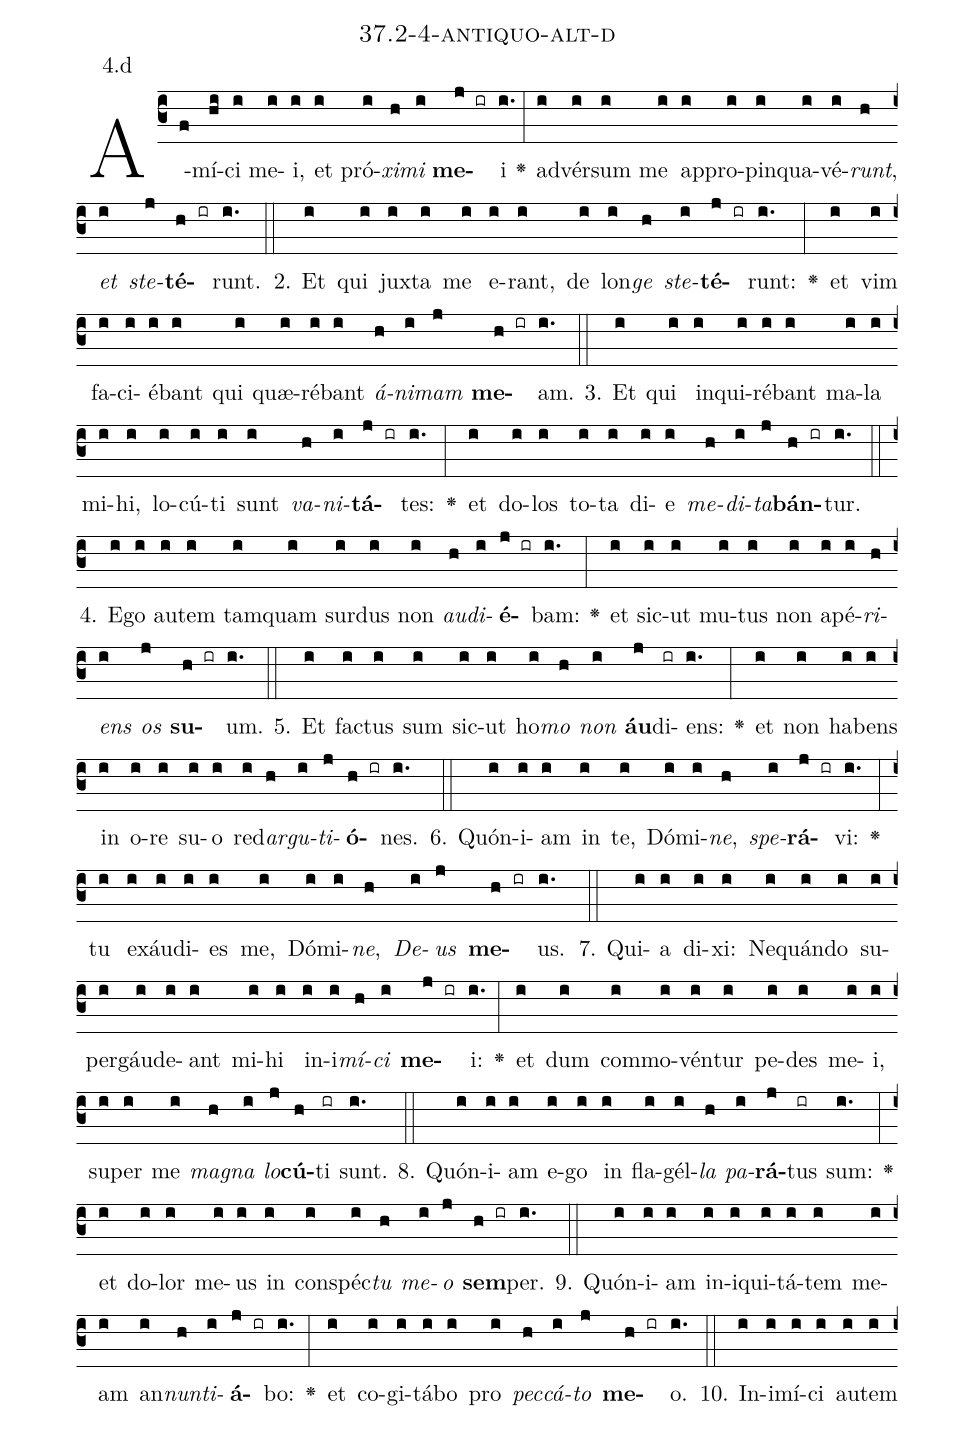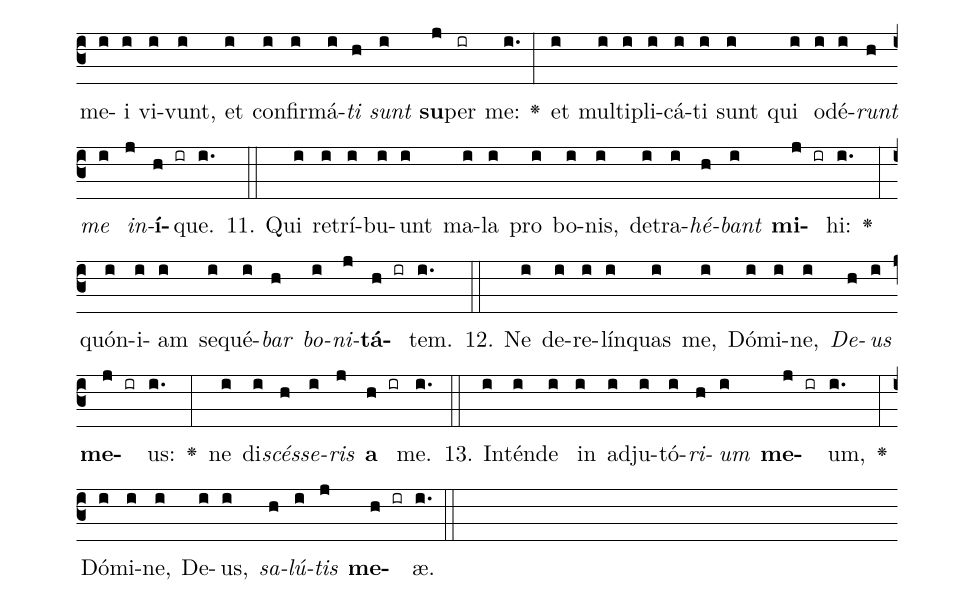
name: 37.2-4-antiquo-alt-d;
annotation: 4.d;
%%
(c3)A(f)mí(hi)ci(i) me(i)i,(i) et(i) pró(i)<i>xi</i>(h)<i>mi</i>(i) <b>me</b>(j ir)i(i.) <v>\greheightstar</v>(:) ad(i)vér(i)sum(i) me(i) ap(i)pro(i)pin(i)qua(i)vé(i)<i>runt</i>,(h) <i>et</i>(i) <i>ste</i>(j)<b>té</b>(h ir)runt.(i.) (::)
2. Et(i) qui(i) jux(i)ta(i) me(i) e(i)rant,(i) de(i) lon(i)<i>ge</i>(h) <i>ste</i>(i)<b>té</b>(j ir)runt:(i.) <v>\greheightstar</v>(:) et(i) vim(i) fa(i)ci(i)é(i)bant(i) qui(i) quæ(i)ré(i)bant(i) <i>á</i>(h)<i>ni</i>(i)<i>mam</i>(j) <b>me</b>(h ir)am.(i.) (::)
3. Et(i) qui(i) in(i)qui(i)ré(i)bant(i) ma(i)la(i) mi(i)hi,(i) lo(i)cú(i)ti(i) sunt(i) <i>va</i>(h)<i>ni</i>(i)<b>tá</b>(j ir)tes:(i.) <v>\greheightstar</v>(:) et(i) do(i)los(i) to(i)ta(i) di(i)e(i) <i>me</i>(h)<i>di</i>(i)<i>ta</i>(j)<b>bán</b>(h ir)tur.(i.) (::)
4. E(i)go(i) au(i)tem(i) tam(i)quam(i) sur(i)dus(i) non(i) <i>au</i>(h)<i>di</i>(i)<b>é</b>(j ir)bam:(i.) <v>\greheightstar</v>(:) et(i) sic(i)ut(i) mu(i)tus(i) non(i) a(i)pé(i)<i>ri</i>(h)<i>ens</i>(i) <i>os</i>(j) <b>su</b>(h ir)um.(i.) (::)
5. Et(i) fac(i)tus(i) sum(i) sic(i)ut(i) ho(i)<i>mo</i>(h) <i>non</i>(i) <b>áu</b>(j)di(ir)ens:(i.) <v>\greheightstar</v>(:) et(i) non(i) ha(i)bens(i) in(i) o(i)re(i) su(i)o(i) red(i)<i>ar</i>(h)<i>gu</i>(i)<i>ti</i>(j)<b>ó</b>(h ir)nes.(i.) (::)
6. Quón(i)i(i)am(i) in(i) te,(i) Dó(i)mi(i)<i>ne</i>,(h) <i>spe</i>(i)<b>rá</b>(j ir)vi:(i.) <v>\greheightstar</v>(:) tu(i) ex(i)áu(i)di(i)es(i) me,(i) Dó(i)mi(i)<i>ne</i>,(h) <i>De</i>(i)<i>us</i>(j) <b>me</b>(h ir)us.(i.) (::)
7. Qui(i)a(i) di(i)xi:(i) Ne(i)quán(i)do(i) su(i)per(i)gáu(i)de(i)ant(i) mi(i)hi(i) in(i)i(i)<i>mí</i>(h)<i>ci</i>(i) <b>me</b>(j ir)i:(i.) <v>\greheightstar</v>(:) et(i) dum(i) com(i)mo(i)vén(i)tur(i) pe(i)des(i) me(i)i,(i) su(i)per(i) me(i) <i>ma</i>(h)<i>gna</i>(i) <i>lo</i>(j)<b>cú</b>(h)ti(ir) sunt.(i.) (::)
8. Quón(i)i(i)am(i) e(i)go(i) in(i) fla(i)gél(i)<i>la</i>(h) <i>pa</i>(i)<b>rá</b>(j)tus(ir) sum:(i.) <v>\greheightstar</v>(:) et(i) do(i)lor(i) me(i)us(i) in(i) con(i)spéc(i)<i>tu</i>(h) <i>me</i>(i)<i>o</i>(j) <b>sem</b>(h ir)per.(i.) (::)
9. Quón(i)i(i)am(i) in(i)i(i)qui(i)tá(i)tem(i) me(i)am(i) an(i)<i>nun</i>(h)<i>ti</i>(i)<b>á</b>(j ir)bo:(i.) <v>\greheightstar</v>(:) et(i) co(i)gi(i)tá(i)bo(i) pro(i) <i>pec</i>(h)<i>cá</i>(i)<i>to</i>(j) <b>me</b>(h ir)o.(i.) (::)
10. In(i)i(i)mí(i)ci(i) au(i)tem(i) me(i)i(i) vi(i)vunt,(i) et(i) con(i)fir(i)má(i)<i>ti</i>(h) <i>sunt</i>(i) <b>su</b>(j)per(ir) me:(i.) <v>\greheightstar</v>(:) et(i) mul(i)ti(i)pli(i)cá(i)ti(i) sunt(i) qui(i) o(i)dé(i)<i>runt</i>(h) <i>me</i>(i) <i>in</i>(j)<b>í</b>(h ir)que.(i.) (::)
11. Qui(i) re(i)trí(i)bu(i)unt(i) ma(i)la(i) pro(i) bo(i)nis,(i) de(i)tra(i)<i>hé</i>(h)<i>bant</i>(i) <b>mi</b>(j ir)hi:(i.) <v>\greheightstar</v>(:) quón(i)i(i)am(i) se(i)qué(i)<i>bar</i>(h) <i>bo</i>(i)<i>ni</i>(j)<b>tá</b>(h ir)tem.(i.) (::)
12. Ne(i) de(i)re(i)lín(i)quas(i) me,(i) Dó(i)mi(i)ne,(i) <i>De</i>(h)<i>us</i>(i) <b>me</b>(j ir)us:(i.) <v>\greheightstar</v>(:) ne(i) di(i)<i>scés</i>(h)<i>se</i>(i)<i>ris</i>(j) <b>a</b>(h ir) me.(i.) (::)
13. In(i)tén(i)de(i) in(i) ad(i)ju(i)tó(i)<i>ri</i>(h)<i>um</i>(i) <b>me</b>(j ir)um,(i.) <v>\greheightstar</v>(:) Dó(i)mi(i)ne,(i) De(i)us,(i) <i>sa</i>(h)<i>lú</i>(i)<i>tis</i>(j) <b>me</b>(h ir)æ.(i.) (::)
